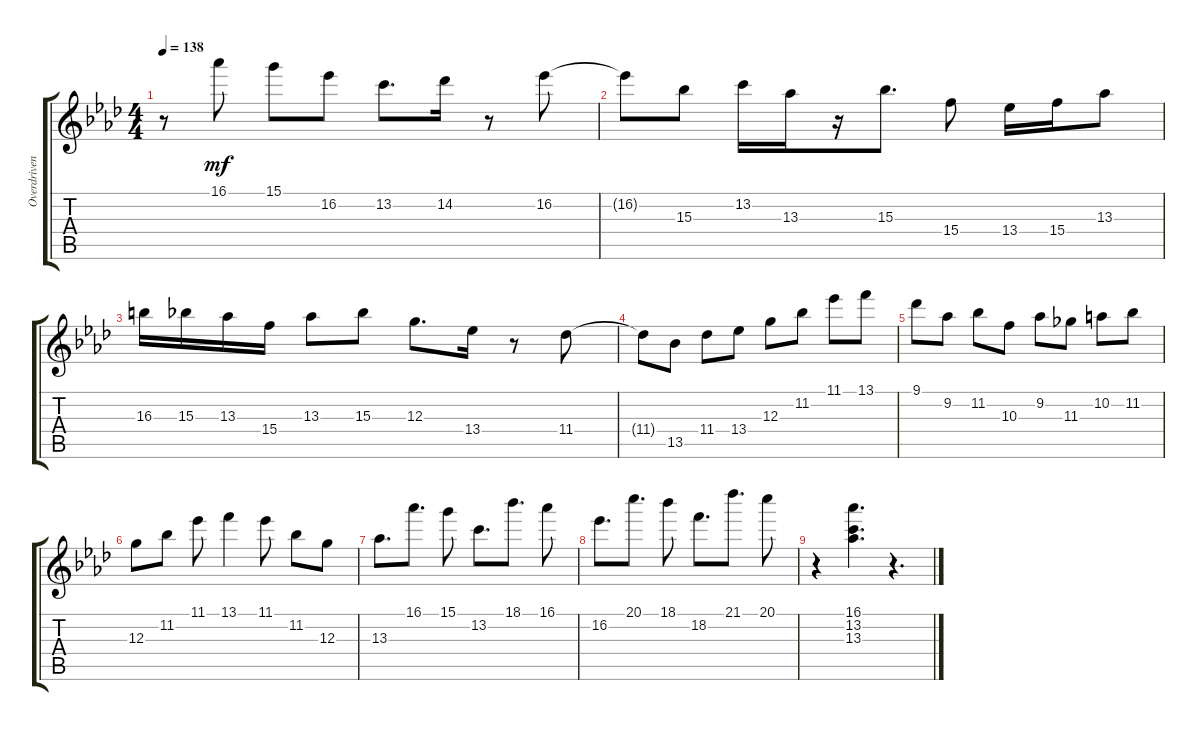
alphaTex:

\track ("Overdriven Guitar" "Overdriven") {instrument overdrivenguitar}
\staff {score tabs}
\tuning (E4 B3 G3 D3 A2 E2) {hide}
\ts (4 4)
\tempo 138
\clef g2
\ks ab
r.8{dy mf} 16.1.8 15.1.8 16.2.8 13.2.8{d} 14.2.16 r.8 16.2.8 |
16.2{t}.8 15.3.8 13.2.16 13.3.16 r.16 15.3.8{d} 15.4.8 13.4.16 15.4.16 13.3.8 |
16.3.16 15.3.16 13.3.16 15.4.16 13.3.8 15.3.8 12.3.8{d} 13.4.16 r.8 11.4.8 |
11.4{t}.8 13.5.8 11.4.8 13.4.8 12.3.8 11.2.8 11.1.8 13.1.8 |
9.1.8 9.2.8 11.2.8 10.3.8 9.2.8 11.3.8 10.2.8 11.2.8 |
12.3.8 11.2.8 11.1.8 13.1.4 11.1.8 11.2.8 12.3.8 |
13.3.8{d} 16.1.8{d} 15.1.8 13.2.8{d} 18.1.8{d} 16.1.8 |
16.2.8{d} 20.1.8{d} 18.1.8 18.2.8{d} 21.1.8{d} 20.1.8 |
r.4 (16.1 13.2 13.3).4{d} r.4{d}
